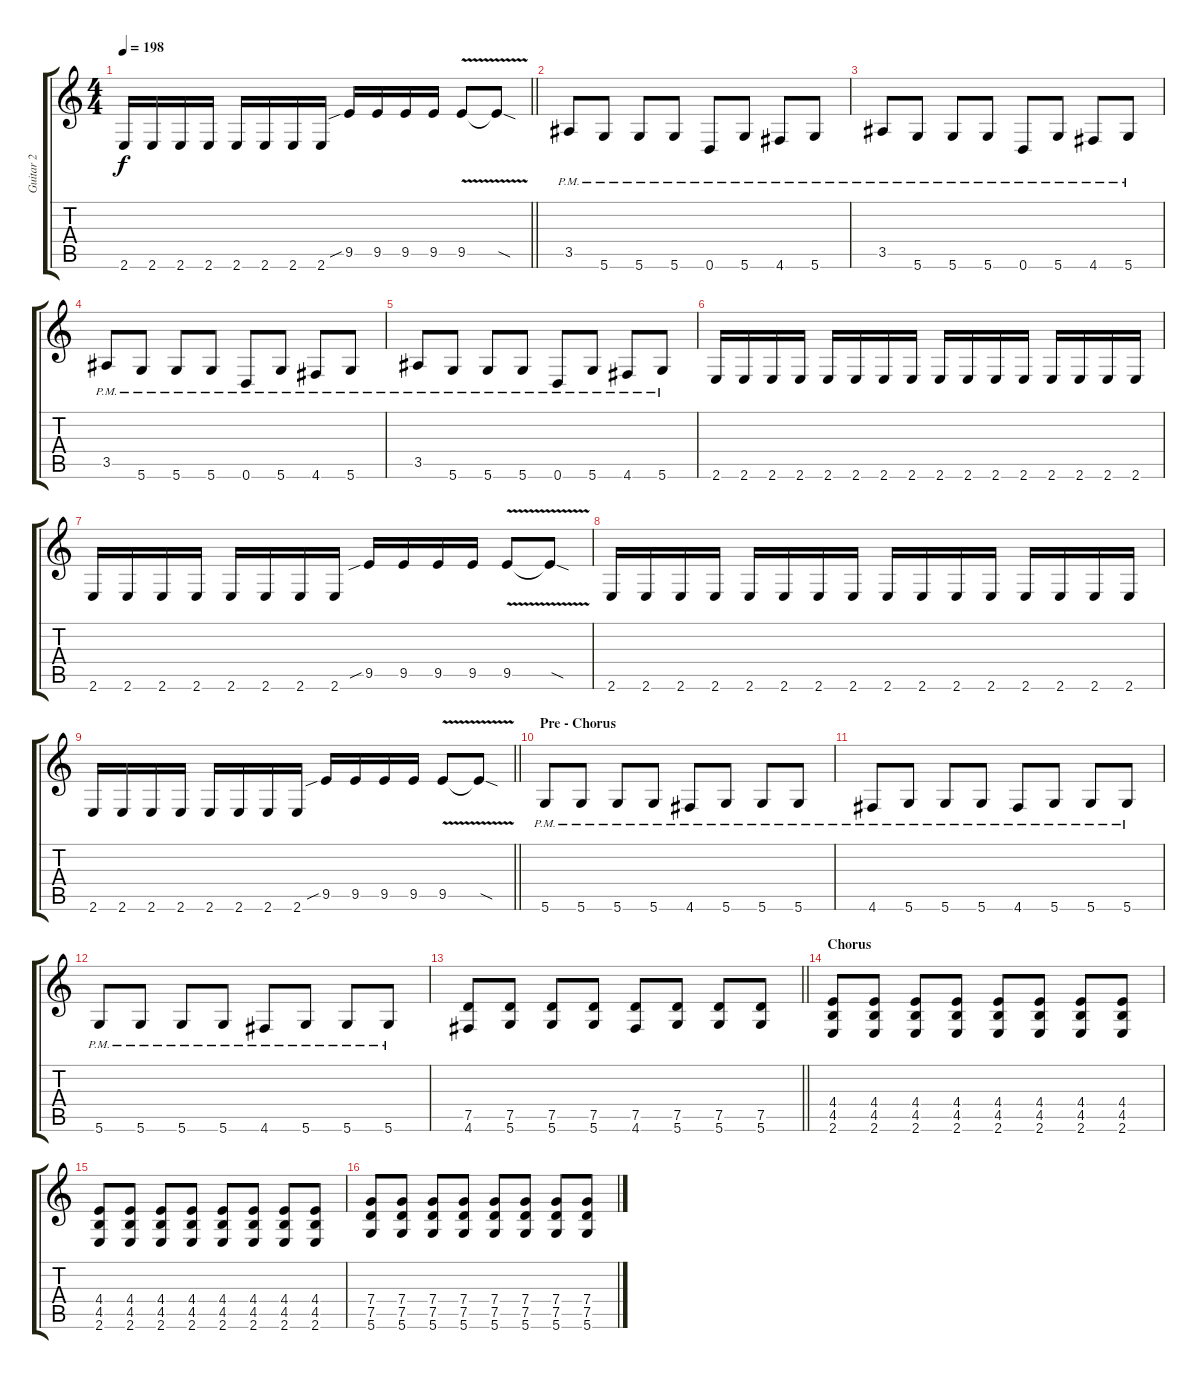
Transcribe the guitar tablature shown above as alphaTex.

\track ("Guitar 2" "Guitar 2") {instrument distortionguitar}
\staff {score tabs}
\tuning (D4 A3 F3 C3 G2 D2) {hide}
\ts (4 4)
\tempo 198
\clef g2
\barLineRight lightlight
\ks c
2.6.16{dy f} 2.6.16 2.6.16 2.6.16 2.6.16 2.6.16 2.6.16 2.6.16 9.5{sib}.16 9.5.16 9.5.16 9.5.16 9.5{v}.8 9.5{sod t}.8 |
3.5{pm}.8 5.6{pm}.8 5.6{pm}.8 5.6{pm}.8 0.6{pm}.8 5.6{pm}.8 4.6{pm}.8 5.6{pm}.8 |
3.5{pm}.8 5.6{pm}.8 5.6{pm}.8 5.6{pm}.8 0.6{pm}.8 5.6{pm}.8 4.6{pm}.8 5.6{pm}.8 |
3.5{pm}.8 5.6{pm}.8 5.6{pm}.8 5.6{pm}.8 0.6{pm}.8 5.6{pm}.8 4.6{pm}.8 5.6{pm}.8 |
3.5{pm}.8 5.6{pm}.8 5.6{pm}.8 5.6{pm}.8 0.6{pm}.8 5.6{pm}.8 4.6{pm}.8 5.6{pm}.8 |
2.6.16 2.6.16 2.6.16 2.6.16 2.6.16 2.6.16 2.6.16 2.6.16 2.6.16 2.6.16 2.6.16 2.6.16 2.6.16 2.6.16 2.6.16 2.6.16 |
2.6.16 2.6.16 2.6.16 2.6.16 2.6.16 2.6.16 2.6.16 2.6.16 9.5{sib}.16 9.5.16 9.5.16 9.5.16 9.5{v}.8 9.5{sod t}.8 |
2.6.16 2.6.16 2.6.16 2.6.16 2.6.16 2.6.16 2.6.16 2.6.16 2.6.16 2.6.16 2.6.16 2.6.16 2.6.16 2.6.16 2.6.16 2.6.16 |
\barLineRight lightlight
2.6.16 2.6.16 2.6.16 2.6.16 2.6.16 2.6.16 2.6.16 2.6.16 9.5{sib}.16 9.5.16 9.5.16 9.5.16 9.5{v}.8 9.5{sod t}.8 |
\section ("" "Pre - Chorus")
5.6{pm}.8 5.6{pm}.8 5.6{pm}.8 5.6{pm}.8 4.6{pm}.8 5.6{pm}.8 5.6{pm}.8 5.6{pm}.8 |
4.6{pm}.8 5.6{pm}.8 5.6{pm}.8 5.6{pm}.8 4.6{pm}.8 5.6{pm}.8 5.6{pm}.8 5.6{pm}.8 |
5.6{pm}.8 5.6{pm}.8 5.6{pm}.8 5.6{pm}.8 4.6{pm}.8 5.6{pm}.8 5.6{pm}.8 5.6{pm}.8 |
\barLineRight lightlight
(7.5 4.6).8 (7.5 5.6).8 (7.5 5.6).8 (7.5 5.6).8 (7.5 4.6).8 (7.5 5.6).8 (7.5 5.6).8 (7.5 5.6).8 |
\section ("" "Chorus")
(4.4 4.5 2.6).8 (4.4 4.5 2.6).8 (4.4 4.5 2.6).8 (4.4 4.5 2.6).8 (4.4 4.5 2.6).8 (4.4 4.5 2.6).8 (4.4 4.5 2.6).8 (4.4 4.5 2.6).8 |
(4.4 4.5 2.6).8 (4.4 4.5 2.6).8 (4.4 4.5 2.6).8 (4.4 4.5 2.6).8 (4.4 4.5 2.6).8 (4.4 4.5 2.6).8 (4.4 4.5 2.6).8 (4.4 4.5 2.6).8 |
(7.4 7.5 5.6).8 (7.4 7.5 5.6).8 (7.4 7.5 5.6).8 (7.4 7.5 5.6).8 (7.4 7.5 5.6).8 (7.4 7.5 5.6).8 (7.4 7.5 5.6).8 (7.4 7.5 5.6).8
